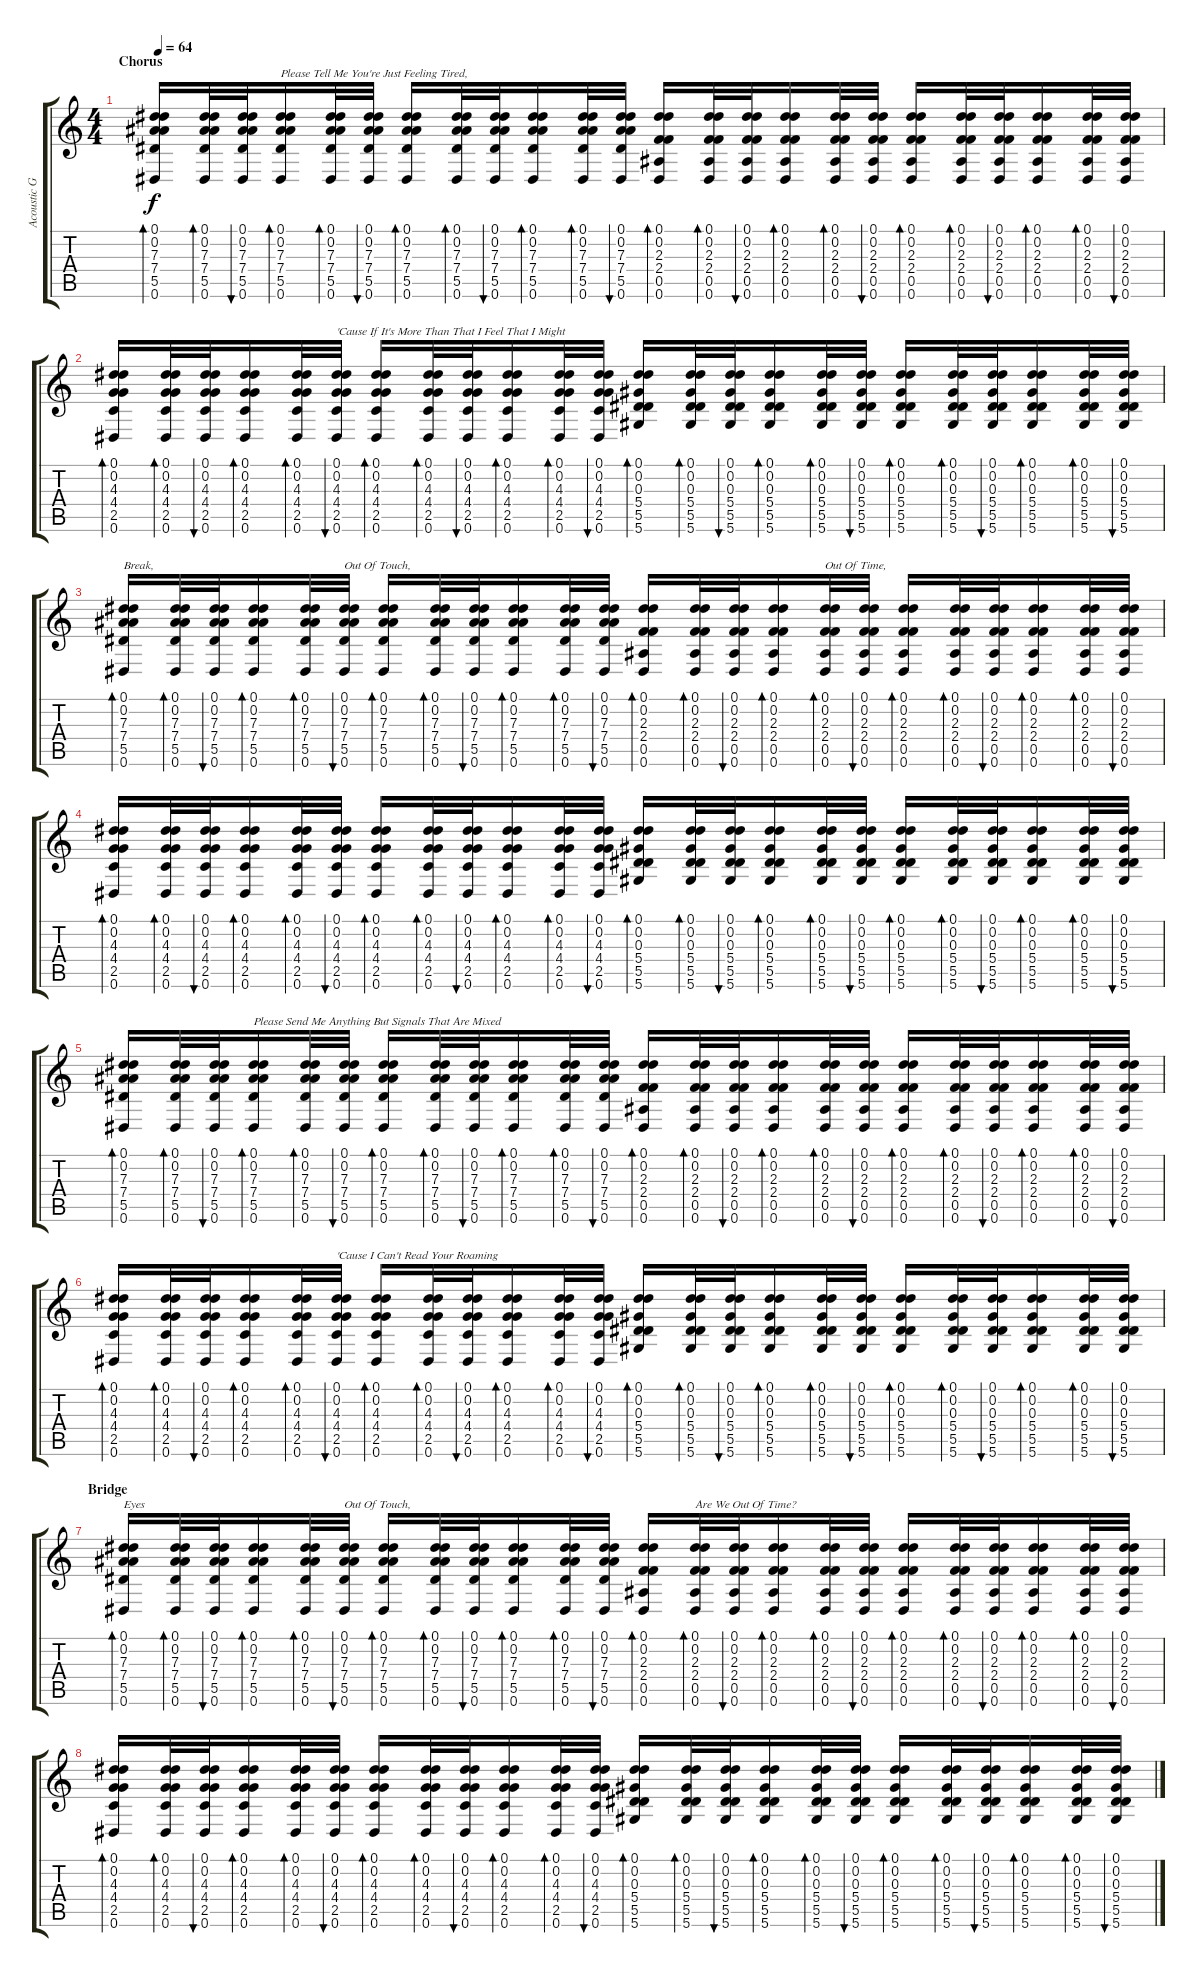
\track ("Acoustic Guitar" "Acoustic G") {instrument acousticguitarsteel}
\staff {score tabs}
\tuning (Eb4 Eb4 Eb3 Eb3 Bb2 Eb2) {hide}
\ts (4 4)
\section ("" "Chorus")
\tempo 64
\clef g2
\ks c
(0.1 0.2 7.3 7.4 5.5 0.6).16{bd 30 dy f} (0.1 0.2 7.3 7.4 5.5 0.6).32{bd 30} (0.1 0.2 7.3 7.4 5.5 0.6).32{bu 30} (0.1 0.2 7.3 7.4 5.5 0.6).16{bd 30 txt "Please Tell Me You're Just Feeling Tired,"} (0.1 0.2 7.3 7.4 5.5 0.6).32{bd 30} (0.1 0.2 7.3 7.4 5.5 0.6).32{bu 30} (0.1 0.2 7.3 7.4 5.5 0.6).16{bd 30} (0.1 0.2 7.3 7.4 5.5 0.6).32{bd 30} (0.1 0.2 7.3 7.4 5.5 0.6).32{bu 30} (0.1 0.2 7.3 7.4 5.5 0.6).16{bd 30} (0.1 0.2 7.3 7.4 5.5 0.6).32{bd 30} (0.1 0.2 7.3 7.4 5.5 0.6).32{bu 30} (0.1 0.2 2.3 2.4 0.5 0.6).16{bd 30} (0.1 0.2 2.3 2.4 0.5 0.6).32{bd 30} (0.1 0.2 2.3 2.4 0.5 0.6).32{bu 30} (0.1 0.2 2.3 2.4 0.5 0.6).16{bd 30} (0.1 0.2 2.3 2.4 0.5 0.6).32{bd 30} (0.1 0.2 2.3 2.4 0.5 0.6).32{bu 30} (0.1 0.2 2.3 2.4 0.5 0.6).16{bd 30} (0.1 0.2 2.3 2.4 0.5 0.6).32{bd 30} (0.1 0.2 2.3 2.4 0.5 0.6).32{bu 30} (0.1 0.2 2.3 2.4 0.5 0.6).16{bd 30} (0.1 0.2 2.3 2.4 0.5 0.6).32{bd 30} (0.1 0.2 2.3 2.4 0.5 0.6).32{bu 30} |
(0.1 0.2 4.3 4.4 2.5 0.6).16{bd 30} (0.1 0.2 4.3 4.4 2.5 0.6).32{bd 30} (0.1 0.2 4.3 4.4 2.5 0.6).32{bu 30} (0.1 0.2 4.3 4.4 2.5 0.6).16{bd 30} (0.1 0.2 4.3 4.4 2.5 0.6).32{bd 30} (0.1 0.2 4.3 4.4 2.5 0.6).32{bu 30 txt "'Cause If It's More Than That I Feel That I Might"} (0.1 0.2 4.3 4.4 2.5 0.6).16{bd 30} (0.1 0.2 4.3 4.4 2.5 0.6).32{bd 30} (0.1 0.2 4.3 4.4 2.5 0.6).32{bu 30} (0.1 0.2 4.3 4.4 2.5 0.6).16{bd 30} (0.1 0.2 4.3 4.4 2.5 0.6).32{bd 30} (0.1 0.2 4.3 4.4 2.5 0.6).32{bu 30} (0.1 0.2 0.3 5.4 5.5 5.6).16{bd 30} (0.1 0.2 0.3 5.4 5.5 5.6).32{bd 30} (0.1 0.2 0.3 5.4 5.5 5.6).32{bu 30} (0.1 0.2 0.3 5.4 5.5 5.6).16{bd 30} (0.1 0.2 0.3 5.4 5.5 5.6).32{bd 30} (0.1 0.2 0.3 5.4 5.5 5.6).32{bu 30} (0.1 0.2 0.3 5.4 5.5 5.6).16{bd 30} (0.1 0.2 0.3 5.4 5.5 5.6).32{bd 30} (0.1 0.2 0.3 5.4 5.5 5.6).32{bu 30} (0.1 0.2 0.3 5.4 5.5 5.6).16{bd 30} (0.1 0.2 0.3 5.4 5.5 5.6).32{bd 30} (0.1 0.2 0.3 5.4 5.5 5.6).32{bu 30} |
(0.1 0.2 7.3 7.4 5.5 0.6).16{bd 30 txt "Break,"} (0.1 0.2 7.3 7.4 5.5 0.6).32{bd 30} (0.1 0.2 7.3 7.4 5.5 0.6).32{bu 30} (0.1 0.2 7.3 7.4 5.5 0.6).16{bd 30} (0.1 0.2 7.3 7.4 5.5 0.6).32{bd 30} (0.1 0.2 7.3 7.4 5.5 0.6).32{bu 30 txt "Out Of Touch,"} (0.1 0.2 7.3 7.4 5.5 0.6).16{bd 30} (0.1 0.2 7.3 7.4 5.5 0.6).32{bd 30} (0.1 0.2 7.3 7.4 5.5 0.6).32{bu 30} (0.1 0.2 7.3 7.4 5.5 0.6).16{bd 30} (0.1 0.2 7.3 7.4 5.5 0.6).32{bd 30} (0.1 0.2 7.3 7.4 5.5 0.6).32{bu 30} (0.1 0.2 2.3 2.4 0.5 0.6).16{bd 30} (0.1 0.2 2.3 2.4 0.5 0.6).32{bd 30} (0.1 0.2 2.3 2.4 0.5 0.6).32{bu 30} (0.1 0.2 2.3 2.4 0.5 0.6).16{bd 30} (0.1 0.2 2.3 2.4 0.5 0.6).32{bd 30 txt "Out Of Time,"} (0.1 0.2 2.3 2.4 0.5 0.6).32{bu 30} (0.1 0.2 2.3 2.4 0.5 0.6).16{bd 30} (0.1 0.2 2.3 2.4 0.5 0.6).32{bd 30} (0.1 0.2 2.3 2.4 0.5 0.6).32{bu 30} (0.1 0.2 2.3 2.4 0.5 0.6).16{bd 30} (0.1 0.2 2.3 2.4 0.5 0.6).32{bd 30} (0.1 0.2 2.3 2.4 0.5 0.6).32{bu 30} |
(0.1 0.2 4.3 4.4 2.5 0.6).16{bd 30} (0.1 0.2 4.3 4.4 2.5 0.6).32{bd 30} (0.1 0.2 4.3 4.4 2.5 0.6).32{bu 30} (0.1 0.2 4.3 4.4 2.5 0.6).16{bd 30} (0.1 0.2 4.3 4.4 2.5 0.6).32{bd 30} (0.1 0.2 4.3 4.4 2.5 0.6).32{bu 30} (0.1 0.2 4.3 4.4 2.5 0.6).16{bd 30} (0.1 0.2 4.3 4.4 2.5 0.6).32{bd 30} (0.1 0.2 4.3 4.4 2.5 0.6).32{bu 30} (0.1 0.2 4.3 4.4 2.5 0.6).16{bd 30} (0.1 0.2 4.3 4.4 2.5 0.6).32{bd 30} (0.1 0.2 4.3 4.4 2.5 0.6).32{bu 30} (0.1 0.2 0.3 5.4 5.5 5.6).16{bd 30} (0.1 0.2 0.3 5.4 5.5 5.6).32{bd 30} (0.1 0.2 0.3 5.4 5.5 5.6).32{bu 30} (0.1 0.2 0.3 5.4 5.5 5.6).16{bd 30} (0.1 0.2 0.3 5.4 5.5 5.6).32{bd 30} (0.1 0.2 0.3 5.4 5.5 5.6).32{bu 30} (0.1 0.2 0.3 5.4 5.5 5.6).16{bd 30} (0.1 0.2 0.3 5.4 5.5 5.6).32{bd 30} (0.1 0.2 0.3 5.4 5.5 5.6).32{bu 30} (0.1 0.2 0.3 5.4 5.5 5.6).16{bd 30} (0.1 0.2 0.3 5.4 5.5 5.6).32{bd 30} (0.1 0.2 0.3 5.4 5.5 5.6).32{bu 30} |
(0.1 0.2 7.3 7.4 5.5 0.6).16{bd 30} (0.1 0.2 7.3 7.4 5.5 0.6).32{bd 30} (0.1 0.2 7.3 7.4 5.5 0.6).32{bu 30} (0.1 0.2 7.3 7.4 5.5 0.6).16{bd 30 txt "Please Send Me Anything But Signals That Are Mixed"} (0.1 0.2 7.3 7.4 5.5 0.6).32{bd 30} (0.1 0.2 7.3 7.4 5.5 0.6).32{bu 30} (0.1 0.2 7.3 7.4 5.5 0.6).16{bd 30} (0.1 0.2 7.3 7.4 5.5 0.6).32{bd 30} (0.1 0.2 7.3 7.4 5.5 0.6).32{bu 30} (0.1 0.2 7.3 7.4 5.5 0.6).16{bd 30} (0.1 0.2 7.3 7.4 5.5 0.6).32{bd 30} (0.1 0.2 7.3 7.4 5.5 0.6).32{bu 30} (0.1 0.2 2.3 2.4 0.5 0.6).16{bd 30} (0.1 0.2 2.3 2.4 0.5 0.6).32{bd 30} (0.1 0.2 2.3 2.4 0.5 0.6).32{bu 30} (0.1 0.2 2.3 2.4 0.5 0.6).16{bd 30} (0.1 0.2 2.3 2.4 0.5 0.6).32{bd 30} (0.1 0.2 2.3 2.4 0.5 0.6).32{bu 30} (0.1 0.2 2.3 2.4 0.5 0.6).16{bd 30} (0.1 0.2 2.3 2.4 0.5 0.6).32{bd 30} (0.1 0.2 2.3 2.4 0.5 0.6).32{bu 30} (0.1 0.2 2.3 2.4 0.5 0.6).16{bd 30} (0.1 0.2 2.3 2.4 0.5 0.6).32{bd 30} (0.1 0.2 2.3 2.4 0.5 0.6).32{bu 30} |
(0.1 0.2 4.3 4.4 2.5 0.6).16{bd 30} (0.1 0.2 4.3 4.4 2.5 0.6).32{bd 30} (0.1 0.2 4.3 4.4 2.5 0.6).32{bu 30} (0.1 0.2 4.3 4.4 2.5 0.6).16{bd 30} (0.1 0.2 4.3 4.4 2.5 0.6).32{bd 30} (0.1 0.2 4.3 4.4 2.5 0.6).32{bu 30 txt "'Cause I Can't Read Your Roaming"} (0.1 0.2 4.3 4.4 2.5 0.6).16{bd 30} (0.1 0.2 4.3 4.4 2.5 0.6).32{bd 30} (0.1 0.2 4.3 4.4 2.5 0.6).32{bu 30} (0.1 0.2 4.3 4.4 2.5 0.6).16{bd 30} (0.1 0.2 4.3 4.4 2.5 0.6).32{bd 30} (0.1 0.2 4.3 4.4 2.5 0.6).32{bu 30} (0.1 0.2 0.3 5.4 5.5 5.6).16{bd 30} (0.1 0.2 0.3 5.4 5.5 5.6).32{bd 30} (0.1 0.2 0.3 5.4 5.5 5.6).32{bu 30} (0.1 0.2 0.3 5.4 5.5 5.6).16{bd 30} (0.1 0.2 0.3 5.4 5.5 5.6).32{bd 30} (0.1 0.2 0.3 5.4 5.5 5.6).32{bu 30} (0.1 0.2 0.3 5.4 5.5 5.6).16{bd 30} (0.1 0.2 0.3 5.4 5.5 5.6).32{bd 30} (0.1 0.2 0.3 5.4 5.5 5.6).32{bu 30} (0.1 0.2 0.3 5.4 5.5 5.6).16{bd 30} (0.1 0.2 0.3 5.4 5.5 5.6).32{bd 30} (0.1 0.2 0.3 5.4 5.5 5.6).32{bu 30} |
\section ("" "Bridge")
(0.1 0.2 7.3 7.4 5.5 0.6).16{bd 30 txt "Eyes"} (0.1 0.2 7.3 7.4 5.5 0.6).32{bd 30} (0.1 0.2 7.3 7.4 5.5 0.6).32{bu 30} (0.1 0.2 7.3 7.4 5.5 0.6).16{bd 30} (0.1 0.2 7.3 7.4 5.5 0.6).32{bd 30} (0.1 0.2 7.3 7.4 5.5 0.6).32{bu 30 txt "Out Of Touch,"} (0.1 0.2 7.3 7.4 5.5 0.6).16{bd 30} (0.1 0.2 7.3 7.4 5.5 0.6).32{bd 30} (0.1 0.2 7.3 7.4 5.5 0.6).32{bu 30} (0.1 0.2 7.3 7.4 5.5 0.6).16{bd 30} (0.1 0.2 7.3 7.4 5.5 0.6).32{bd 30} (0.1 0.2 7.3 7.4 5.5 0.6).32{bu 30} (0.1 0.2 2.3 2.4 0.5 0.6).16{bd 30} (0.1 0.2 2.3 2.4 0.5 0.6).32{bd 30 txt "Are We Out Of Time?"} (0.1 0.2 2.3 2.4 0.5 0.6).32{bu 30} (0.1 0.2 2.3 2.4 0.5 0.6).16{bd 30} (0.1 0.2 2.3 2.4 0.5 0.6).32{bd 30} (0.1 0.2 2.3 2.4 0.5 0.6).32{bu 30} (0.1 0.2 2.3 2.4 0.5 0.6).16{bd 30} (0.1 0.2 2.3 2.4 0.5 0.6).32{bd 30} (0.1 0.2 2.3 2.4 0.5 0.6).32{bu 30} (0.1 0.2 2.3 2.4 0.5 0.6).16{bd 30} (0.1 0.2 2.3 2.4 0.5 0.6).32{bd 30} (0.1 0.2 2.3 2.4 0.5 0.6).32{bu 30} |
(0.1 0.2 4.3 4.4 2.5 0.6).16{bd 30} (0.1 0.2 4.3 4.4 2.5 0.6).32{bd 30} (0.1 0.2 4.3 4.4 2.5 0.6).32{bu 30} (0.1 0.2 4.3 4.4 2.5 0.6).16{bd 30} (0.1 0.2 4.3 4.4 2.5 0.6).32{bd 30} (0.1 0.2 4.3 4.4 2.5 0.6).32{bu 30} (0.1 0.2 4.3 4.4 2.5 0.6).16{bd 30} (0.1 0.2 4.3 4.4 2.5 0.6).32{bd 30} (0.1 0.2 4.3 4.4 2.5 0.6).32{bu 30} (0.1 0.2 4.3 4.4 2.5 0.6).16{bd 30} (0.1 0.2 4.3 4.4 2.5 0.6).32{bd 30} (0.1 0.2 4.3 4.4 2.5 0.6).32{bu 30} (0.1 0.2 0.3 5.4 5.5 5.6).16{bd 30} (0.1 0.2 0.3 5.4 5.5 5.6).32{bd 30} (0.1 0.2 0.3 5.4 5.5 5.6).32{bu 30} (0.1 0.2 0.3 5.4 5.5 5.6).16{bd 30} (0.1 0.2 0.3 5.4 5.5 5.6).32{bd 30} (0.1 0.2 0.3 5.4 5.5 5.6).32{bu 30} (0.1 0.2 0.3 5.4 5.5 5.6).16{bd 30} (0.1 0.2 0.3 5.4 5.5 5.6).32{bd 30} (0.1 0.2 0.3 5.4 5.5 5.6).32{bu 30} (0.1 0.2 0.3 5.4 5.5 5.6).16{bd 30} (0.1 0.2 0.3 5.4 5.5 5.6).32{bd 30} (0.1 0.2 0.3 5.4 5.5 5.6).32{bu 30}
